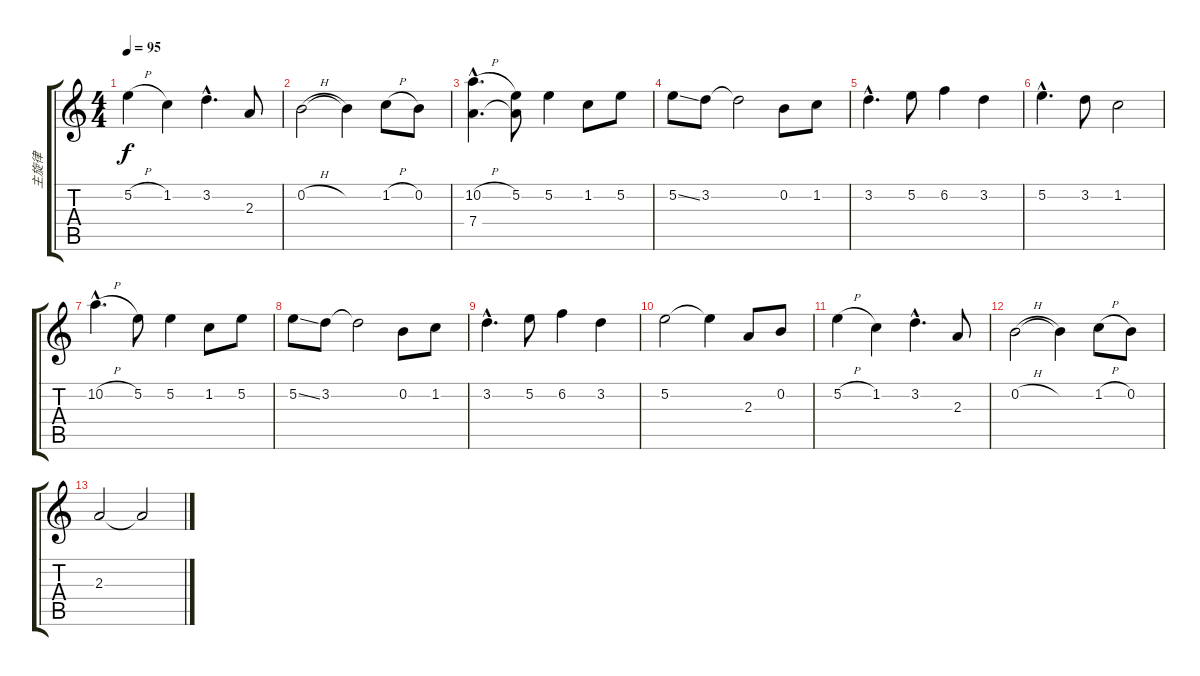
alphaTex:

\track ("主旋律" "主旋律") {instrument slapbass1}
\staff {score tabs}
\tuning (E4 B3 G3 D3 A2 E2) {hide}
\ts (4 4)
\tempo 95
\clef g2
\ks c
5.2{h}.4{dy f} 1.2.4 3.2{hac}.4{d} 2.3.8 |
0.2{h}.2 0.2{t}.4 1.2{h}.8 0.2.8 |
(10.2{h hac} 7.4{hac}).4{d} (5.2 7.4{t}).8 5.2.4 1.2.8 5.2.8 |
5.2{ss}.8 3.2.8 3.2{t}.2 0.2.8 1.2.8 |
3.2{hac}.4{d} 5.2.8 6.2.4 3.2.4 |
5.2{hac}.4{d} 3.2.8 1.2.2 |
10.2{h hac}.4{d} 5.2.8 5.2.4 1.2.8 5.2.8 |
5.2{ss}.8 3.2.8 3.2{t}.2 0.2.8 1.2.8 |
3.2{hac}.4{d} 5.2.8 6.2.4 3.2.4 |
5.2.2 5.2{t}.4 2.3.8 0.2.8 |
5.2{h}.4 1.2.4 3.2{hac}.4{d} 2.3.8 |
0.2{h}.2 0.2{t}.4 1.2{h}.8 0.2.8 |
2.3.2 2.3{t}.2
